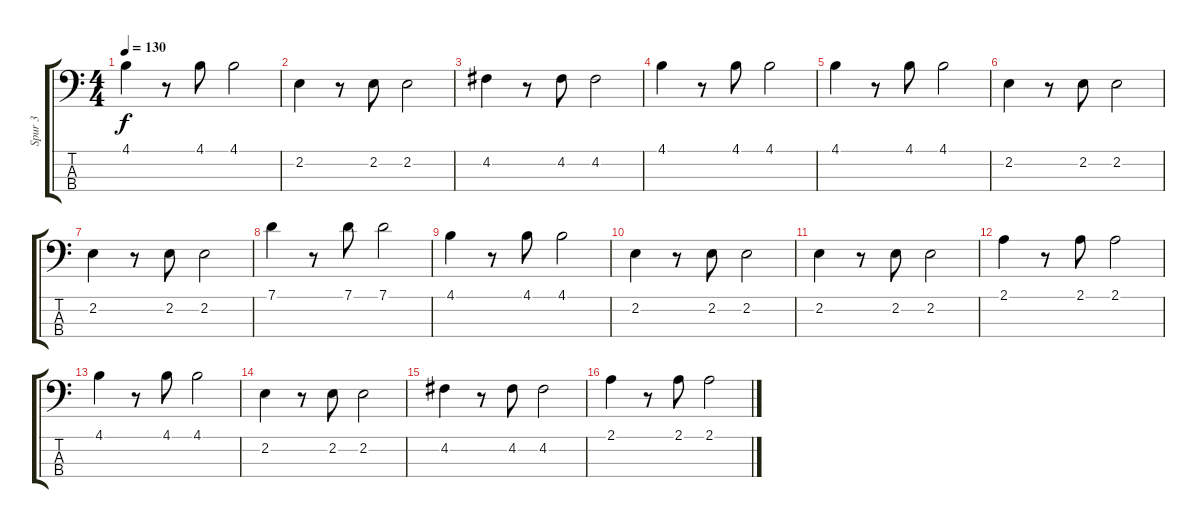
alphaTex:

\track ("Spur 3" "Spur 3") {instrument electricbasspick}
\staff {score tabs}
\tuning (G2 D2 A1 E1) {hide}
\ts (4 4)
\tempo 130
\clef f4
\ks c
4.1.4{dy f} r.8 4.1.8 4.1.2 |
2.2.4 r.8 2.2.8 2.2.2 |
4.2.4 r.8 4.2.8 4.2.2 |
4.1.4 r.8 4.1.8 4.1.2 |
4.1.4 r.8 4.1.8 4.1.2 |
2.2.4 r.8 2.2.8 2.2.2 |
2.2.4 r.8 2.2.8 2.2.2 |
7.1.4 r.8 7.1.8 7.1.2 |
4.1.4 r.8 4.1.8 4.1.2 |
2.2.4 r.8 2.2.8 2.2.2 |
2.2.4 r.8 2.2.8 2.2.2 |
2.1.4 r.8 2.1.8 2.1.2 |
4.1.4 r.8 4.1.8 4.1.2 |
2.2.4 r.8 2.2.8 2.2.2 |
4.2.4 r.8 4.2.8 4.2.2 |
2.1.4 r.8 2.1.8 2.1.2
